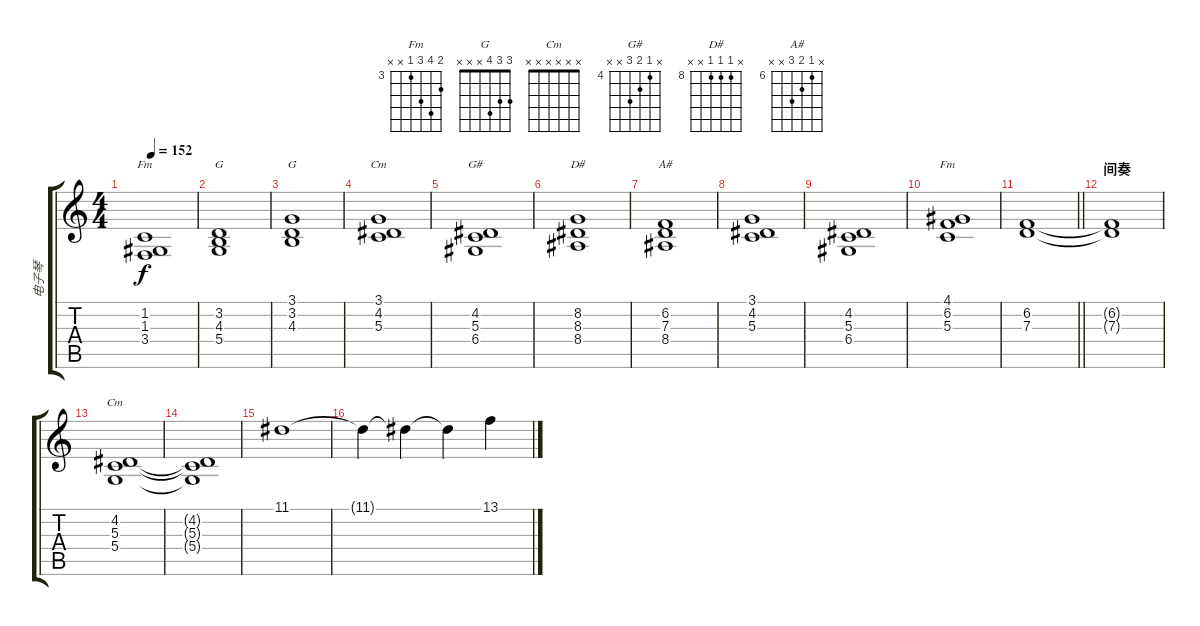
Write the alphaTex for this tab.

\track ("电子琴" "电子琴") {instrument synthstrings1}
\staff {score tabs}
\tuning (E4 B3 G3 D3 A2 E2) {hide}
\chord ("Fm" x 1 1 3 x x)
\chord ("G" x 3 4 5 x x)
\chord ("G" 3 3 4 x x x)
\chord ("Cm" 3 4 5 x x x)
\chord ("G#" x 4 5 6 x x) {firstfret 4}
\chord ("D#" x 8 8 8 x x) {firstfret 8}
\chord ("A#" x 6 7 8 x x) {firstfret 6}
\chord ("Fm" 4 6 5 3 x x) {firstfret 3}
\chord ("Cm" x x x x x x)
\ts (4 4)
\tempo 152
\clef g2
\ks c
(1.2 1.3 3.4).1{ch "Fm" dy f} |
(3.2 4.3 5.4).1{ch "G"} |
(3.1 3.2 4.3).1{ch "G"} |
(3.1 4.2 5.3).1{ch "Cm"} |
(4.2 5.3 6.4).1{ch "G#"} |
(8.2 8.3 8.4).1{ch "D#"} |
(6.2 7.3 8.4).1{ch "A#"} |
(3.1 4.2 5.3).1 |
(4.2 5.3 6.4).1 |
(4.1 6.2 5.3).1{ch "Fm"} |
\barLineRight lightlight
(6.2 7.3).1 |
\section ("" "间奏")
(6.2{t} 7.3{t}).1 |
(4.2 5.3 5.4).1{ch "Cm"} |
(4.2{t} 5.3{t} 5.4{t}).1 |
11.1.1{instrument pad4choir} |
11.1{t}.4 11.1{t}.4 11.1{t}.4 13.1.4
